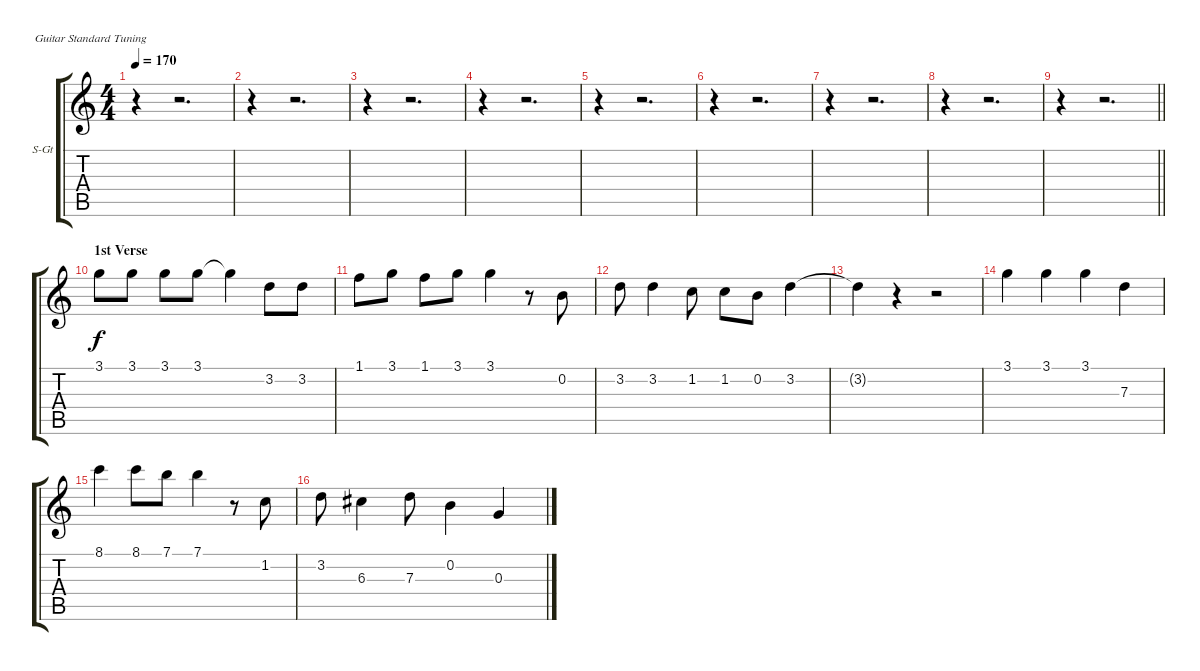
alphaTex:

\bracketExtendMode groupsimilarinstruments
\firstSystemTrackNameOrientation horizontal
\otherSystemsTrackNameOrientation horizontal
\track ("Vocals" "S-Gt") {mute instrument lead6voice}
\staff {score tabs}
\tuning (E4 B3 G3 D3 A2 E2)
\displaytranspose 12
\ts (4 4)
\tempo 170
\clef g2
\ks c
r.4{dy f} r.2{d} |
r.4 r.2{d} |
r.4 r.2{d} |
r.4 r.2{d} |
r.4 r.2{d} |
r.4 r.2{d} |
r.4 r.2{d} |
r.4 r.2{d} |
\barLineRight lightlight
r.4 r.2{d} |
\section ("" "1st Verse")
3.1.8 3.1.8 3.1.8 3.1.8 3.1{t}.4 3.2.8 3.2.8 |
1.1.8 3.1.8 1.1.8 3.1.8 3.1.4 r.8 0.2.8 |
3.2.8 3.2.4 1.2.8 1.2.8 0.2.8 3.2.4 |
3.2{t}.4 r.4 r.2 |
3.1.4 3.1.4 3.1.4 7.3.4 |
8.1.4 8.1.8 7.1.8 7.1.4 r.8 1.2.8 |
3.2.8 6.3.4 7.3.8 0.2.4 0.3.4
